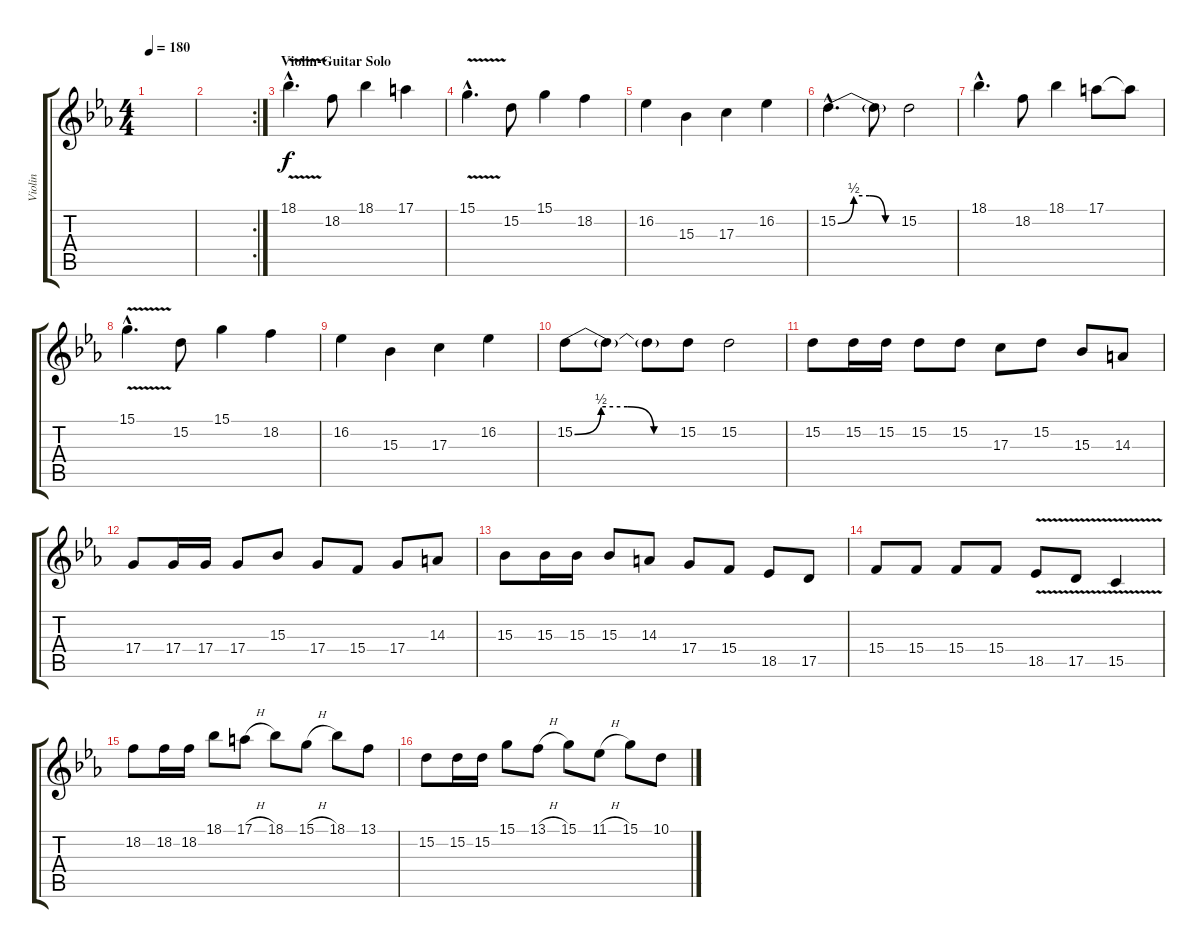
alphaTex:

\track ("Violin" "Violin") {instrument violin}
\staff {score tabs}
\tuning (E4 B3 G3 D3 A2 E2) {hide}
\ts (4 4)
\tempo 180
\clef g2
\ks eb
|
\rc 2
|
\section ("" "Violin-Guitar Solo")
18.1{v hac}.4{d} 18.2.8 18.1.4 17.1.4 |
15.1{v hac}.4{d} 15.2.8 15.1.4 18.2.4 |
16.2.4 15.3.4 17.3.4 16.2.4 |
15.2{be (custom 0 0 15 2 30 2 45 0 60 0) hac}.4{d} 15.2{t}.8 15.2.2 |
18.1{hac}.4{d} 18.2.8 18.1.4 17.1.8 17.1{t}.8 |
15.1{v hac}.4{d} 15.2.8 15.1.4 18.2.4 |
16.2.4 15.3.4 17.3.4 16.2.4 |
15.2{be (custom 0 0 15 2 30 2 45 0 60 0)}.8 15.2{t}.8 15.2{t}.8 15.2.8 15.2.2 |
15.2.8 15.2.16 15.2.16 15.2.8 15.2.8 17.3.8 15.2.8 15.3.8 14.3.8 |
17.4.8 17.4.16 17.4.16 17.4.8 15.3.8 17.4.8 15.4.8 17.4.8 14.3.8 |
15.3.8 15.3.16 15.3.16 15.3.8 14.3.8 17.4.8 15.4.8 18.5.8 17.5.8 |
15.4.8 15.4.8 15.4.8 15.4.8 18.5{v}.8 17.5{v}.8 15.5{v}.4 |
18.2.8 18.2.16 18.2.16 18.1.8 17.1{h}.8 18.1.8 15.1{h}.8 18.1.8 13.1.8 |
15.2.8 15.2.16 15.2.16 15.1.8 13.1{h}.8 15.1.8 11.1{h}.8 15.1.8 10.1.8
